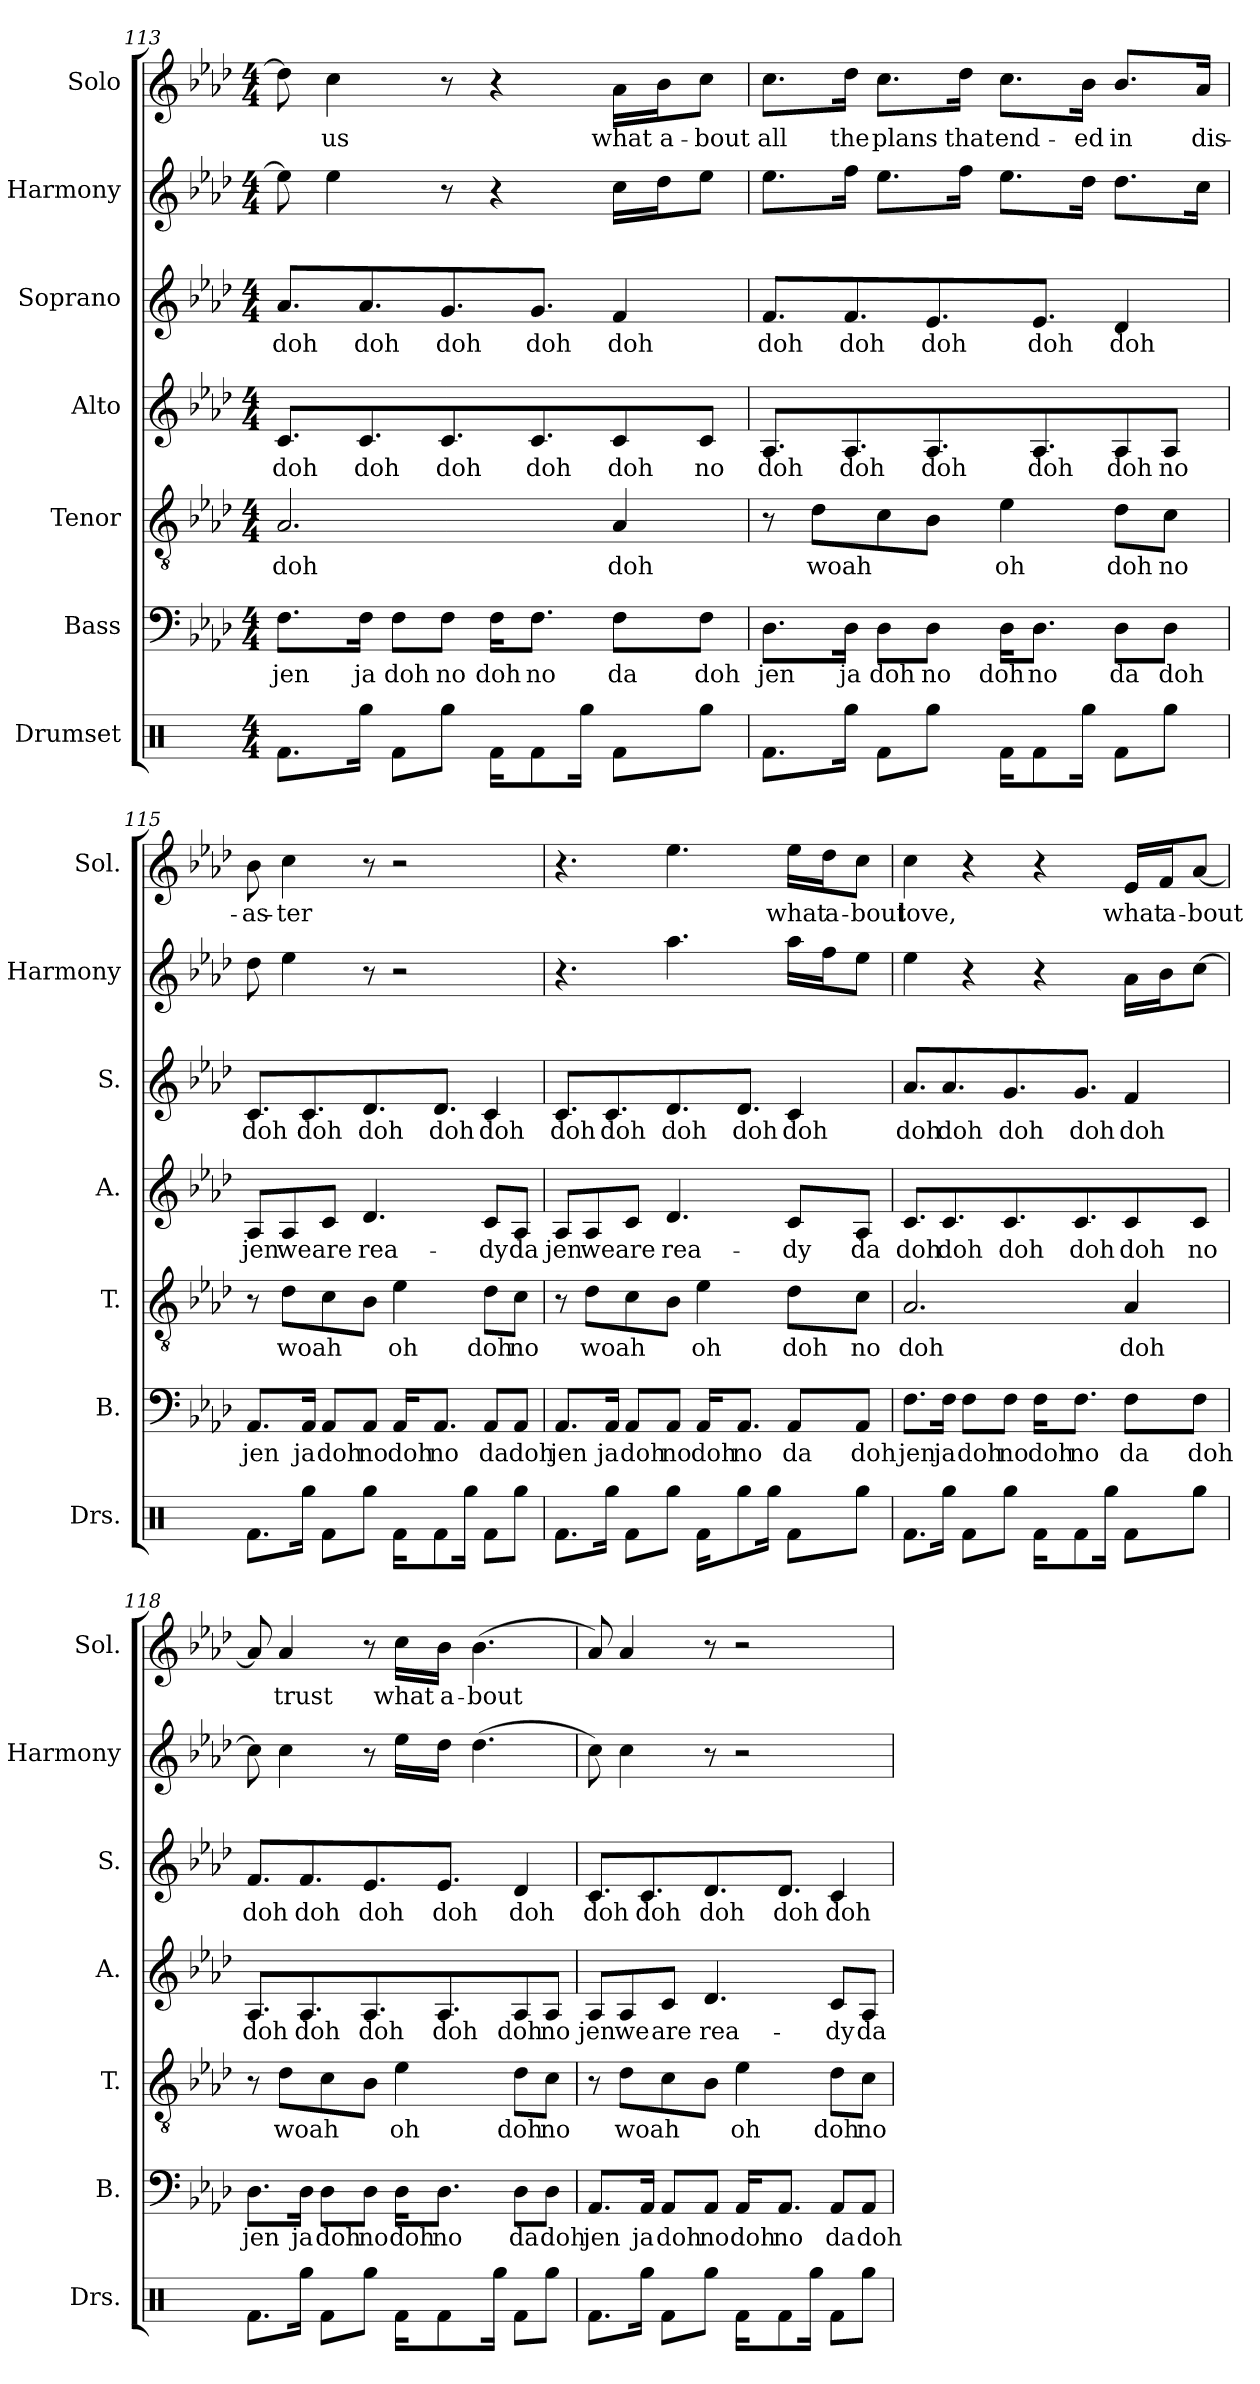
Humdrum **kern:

**kern	**kern	**text	**kern	**text	**kern	**text	**kern	**text	**kern	**kern	**text
*part7	*part6	*part6	*part5	*part5	*part4	*part4	*part3	*part3	*part2	*part1	*part1
*staff7	*staff6	*staff6	*staff5	*staff5	*staff4	*staff4	*staff3	*staff3	*staff2	*staff1	*staff1
*I"Drumset	*I"Bass	*	*I"Tenor	*	*I"Alto	*	*I"Soprano	*	*I"Harmony	*I"Solo	*
*I'Drs.	*I'B.	*	*I'T.	*	*I'A.	*	*I'S.	*	*I'Harmony	*I'Sol.	*
*clefX	*clefF4	*	*clefGv2	*	*clefG2	*	*clefG2	*	*clefG2	*clefG2	*
*k[]	*k[b-e-a-d-]	*	*k[b-e-a-d-]	*	*k[b-e-a-d-]	*	*k[b-e-a-d-]	*	*k[b-e-a-d-]	*k[b-e-a-d-]	*
*M4/4	*M4/4	*	*M4/4	*	*M4/4	*	*M4/4	*	*M4/4	*M4/4	*
=113	=113	=113	=113	=113	=113	=113	=113	=113	=113	=113	=113
!	!	!LO:LY:b	!	!LO:LY:b	!	!LO:LY:b	!	!LO:LY:b	!	!	!
8.Rf\L	8.F\L	jen	2.A-/	doh	8.c/L	doh	8.a-/L	doh	8ee-\]	8dd-\]	.
!	!	!	!	!	!	!	!	!	!	!	!LO:LY:b
.	.	.	.	.	.	.	.	.	4ee-\	4cc\	us
!	!	!LO:LY:b	!	!	!	!LO:LY:b	!	!LO:LY:b	!	!	!
16Rgg\Jk	16F\Jk	ja	.	.	8.c/	doh	8.a-/	doh	.	.	.
!	!	!LO:LY:b	!	!	!	!	!	!	!	!	!
8Rf\L	8F\L	doh	.	.	.	.	.	.	.	.	.
!	!	!LO:LY:b	!	!	!	!LO:LY:b	!	!LO:LY:b	!	!	!
8Rgg\J	8F\J	no	.	.	8.c/	doh	8.g/	doh	8r	8r	.
!	!	!LO:LY:b	!	!	!	!	!	!	!	!	!
16Rf\KL	16F\KL	doh	.	.	.	.	.	.	4r	4r	.
!	!	!LO:LY:b	!	!	!	!LO:LY:b	!	!LO:LY:b	!	!	!
8Rf\	8.F\J	no	.	.	8.c/	doh	8.g/J	doh	.	.	.
16Rgg\Jk	.	.	.	.	.	.	.	.	.	.	.
!	!	!LO:LY:b	!	!LO:LY:b	!	!LO:LY:b	!	!LO:LY:b	!	!	!LO:LY:b
8Rf\L	8F\L	da	4A-/	doh	8c/	doh	4f/	doh	16cc\LL	16a-\LL	what
!	!	!	!	!	!	!	!	!	!	!	!LO:LY:b
.	.	.	.	.	.	.	.	.	16dd-\J	16b-\J	a-
!	!	!LO:LY:b	!	!	!	!LO:LY:b	!	!	!	!	!LO:LY:b
8Rgg\J	8F\J	doh	.	.	8c/J	no	.	.	8ee-\J	8cc\J	-bout
!!LO:LB:g=z
=114	=114	=114	=114	=114	=114	=114	=114	=114	=114	=114	=114
!	!	!LO:LY:b	!	!	!	!LO:LY:b	!	!LO:LY:b	!	!	!LO:LY:b
8.Rf\L	8.D-\L	jen	8r	.	8.A-/L	doh	8.f/L	doh	8.ee-\L	8.cc\L	all
!	!	!	!	!LO:LY:b	!	!	!	!	!	!	!
.	.	.	8d-\L	woah	.	.	.	.	.	.	.
!	!	!LO:LY:b	!	!	!	!LO:LY:b	!	!LO:LY:b	!	!	!LO:LY:b
16Rgg\Jk	16D-\Jk	ja	.	.	8.A-/	doh	8.f/	doh	16ff\Jk	16dd-\Jk	the
!	!	!LO:LY:b	!	!	!	!	!	!	!	!	!LO:LY:b
8Rf\L	8D-\L	doh	8c\	.	.	.	.	.	8.ee-\L	8.cc\L	plans
!	!	!LO:LY:b	!	!	!	!LO:LY:b	!	!LO:LY:b	!	!	!
8Rgg\J	8D-\J	no	8B-\J	.	8.A-/	doh	8.e-/	doh	.	.	.
!	!	!	!	!	!	!	!	!	!	!	!LO:LY:b
.	.	.	.	.	.	.	.	.	16ff\Jk	16dd-\Jk	that
!	!	!LO:LY:b	!	!LO:LY:b	!	!	!	!	!	!	!LO:LY:b
16Rf\KL	16D-\KL	doh	4e-\	oh	.	.	.	.	8.ee-\L	8.cc\L	end-
!	!	!LO:LY:b	!	!	!	!LO:LY:b	!	!LO:LY:b	!	!	!
8Rf\	8.D-\J	no	.	.	8.A-/	doh	8.e-/J	doh	.	.	.
!	!	!	!	!	!	!	!	!	!	!	!LO:LY:b
16Rgg\Jk	.	.	.	.	.	.	.	.	16dd-\Jk	16b-\Jk	-ed
!	!	!LO:LY:b	!	!LO:LY:b	!	!LO:LY:b	!	!LO:LY:b	!	!	!LO:LY:b
8Rf\L	8D-\L	da	8d-\L	doh	8A-/	doh	4d-/	doh	8.dd-\L	8.b-/L	in
!	!	!LO:LY:b	!	!LO:LY:b	!	!LO:LY:b	!	!	!	!	!
8Rgg\J	8D-\J	doh	8c\J	no	8A-/J	no	.	.	.	.	.
!	!	!	!	!	!	!	!	!	!	!	!LO:LY:b
.	.	.	.	.	.	.	.	.	16cc\Jk	16a-/Jk	dis-
=115	=115	=115	=115	=115	=115	=115	=115	=115	=115	=115	=115
!	!	!LO:LY:b	!	!	!	!LO:LY:b	!	!LO:LY:b	!	!	!LO:LY:b
8.Rf\L	8.AA-/L	jen	8r	.	8A-/L	jen	8.c/L	doh	8dd-\	8b-\	-as-
!	!	!	!	!LO:LY:b	!	!LO:LY:b	!	!	!	!	!LO:LY:b
.	.	.	8d-\L	woah	8A-/	we	.	.	4ee-\	4cc\	-ter
!	!	!LO:LY:b	!	!	!	!	!	!LO:LY:b	!	!	!
16Rgg\Jk	16AA-/Jk	ja	.	.	.	.	8.c/	doh	.	.	.
!	!	!LO:LY:b	!	!	!	!LO:LY:b	!	!	!	!	!
8Rf\L	8AA-/L	doh	8c\	.	8c/J	are	.	.	.	.	.
!	!	!LO:LY:b	!	!	!	!LO:LY:b	!	!LO:LY:b	!	!	!
8Rgg\J	8AA-/J	no	8B-\J	.	4.d-/	rea-	8.d-/	doh	8r	8r	.
!	!	!LO:LY:b	!	!LO:LY:b	!	!	!	!	!	!	!
16Rf\KL	16AA-/KL	doh	4e-\	oh	.	.	.	.	2r	2r	.
!	!	!LO:LY:b	!	!	!	!	!	!LO:LY:b	!	!	!
8Rf\	8.AA-/J	no	.	.	.	.	8.d-/J	doh	.	.	.
16Rgg\Jk	.	.	.	.	.	.	.	.	.	.	.
!	!	!LO:LY:b	!	!LO:LY:b	!	!LO:LY:b	!	!LO:LY:b	!	!	!
8Rf\L	8AA-/L	da	8d-\L	doh	8c/L	dy	4c/	doh	.	.	.
!	!	!LO:LY:b	!	!LO:LY:b	!	!LO:LY:b	!	!	!	!	!
8Rgg\J	8AA-/J	doh	8c\J	no	8A-/J	da	.	.	.	.	.
=116	=116	=116	=116	=116	=116	=116	=116	=116	=116	=116	=116
!	!	!LO:LY:b	!	!	!	!LO:LY:b	!	!LO:LY:b	!	!	!
8.Rf\L	8.AA-/L	jen	8r	.	8A-/L	jen	8.c/L	doh	4.r	4.r	.
!	!	!	!	!LO:LY:b	!	!LO:LY:b	!	!	!	!	!
.	.	.	8d-\L	woah	8A-/	we	.	.	.	.	.
!	!	!LO:LY:b	!	!	!	!	!	!LO:LY:b	!	!	!
16Rgg\Jk	16AA-/Jk	ja	.	.	.	.	8.c/	doh	.	.	.
!	!	!LO:LY:b	!	!	!	!LO:LY:b	!	!	!	!	!
8Rf\L	8AA-/L	doh	8c\	.	8c/J	are	.	.	.	.	.
!	!	!LO:LY:b	!	!	!	!LO:LY:b	!	!LO:LY:b	!	!	!
8Rgg\J	8AA-/J	no	8B-\J	.	4.d-/	rea-	8.d-/	doh	4.aa-\	4.ee-\	.
!	!	!LO:LY:b	!	!LO:LY:b	!	!	!	!	!	!	!
16Rf\KL	16AA-/KL	doh	4e-\	oh	.	.	.	.	.	.	.
!	!	!LO:LY:b	!	!	!	!	!	!LO:LY:b	!	!	!
8Rgg\	8.AA-/J	no	.	.	.	.	8.d-/J	doh	.	.	.
16Rgg\Jk	.	.	.	.	.	.	.	.	.	.	.
!	!	!LO:LY:b	!	!LO:LY:b	!	!LO:LY:b	!	!LO:LY:b	!	!	!LO:LY:b
8Rf\L	8AA-/L	da	8d-\L	doh	8c/L	dy	4c/	doh	16aa-\LL	16ee-\LL	what
!	!	!	!	!	!	!	!	!	!	!	!LO:LY:b
.	.	.	.	.	.	.	.	.	16ff\J	16dd-\J	a-
!	!	!LO:LY:b	!	!LO:LY:b	!	!LO:LY:b	!	!	!	!	!LO:LY:b
8Rgg\J	8AA-/J	doh	8c\J	no	8A-/J	da	.	.	8ee-\J	8cc\J	-bout
!!LO:PB:g=z
=117	=117	=117	=117	=117	=117	=117	=117	=117	=117	=117	=117
!	!	!LO:LY:b	!	!LO:LY:b	!	!LO:LY:b	!	!LO:LY:b	!	!	!LO:LY:b
8.Rf\L	8.F\L	jen	2.A-/	doh	8.c/L	doh	8.a-/L	doh	4ee-\	4cc\	love,
!	!	!LO:LY:b	!	!	!	!LO:LY:b	!	!LO:LY:b	!	!	!
16Rgg\Jk	16F\Jk	ja	.	.	8.c/	doh	8.a-/	doh	.	.	.
!	!	!LO:LY:b	!	!	!	!	!	!	!	!	!
8Rf\L	8F\L	doh	.	.	.	.	.	.	4r	4r	.
!	!	!LO:LY:b	!	!	!	!LO:LY:b	!	!LO:LY:b	!	!	!
8Rgg\J	8F\J	no	.	.	8.c/	doh	8.g/	doh	.	.	.
!	!	!LO:LY:b	!	!	!	!	!	!	!	!	!
16Rf\KL	16F\KL	doh	.	.	.	.	.	.	4r	4r	.
!	!	!LO:LY:b	!	!	!	!LO:LY:b	!	!LO:LY:b	!	!	!
8Rf\	8.F\J	no	.	.	8.c/	doh	8.g/J	doh	.	.	.
16Rgg\Jk	.	.	.	.	.	.	.	.	.	.	.
!	!	!LO:LY:b	!	!LO:LY:b	!	!LO:LY:b	!	!LO:LY:b	!	!	!LO:LY:b
8Rf\L	8F\L	da	4A-/	doh	8c/	doh	4f/	doh	16a-\LL	16e-/LL	what
!	!	!	!	!	!	!	!	!	!	!	!LO:LY:b
.	.	.	.	.	.	.	.	.	16b-\J	16f/J	a-
!	!	!LO:LY:b	!	!	!	!LO:LY:b	!	!	!	!	!LO:LY:b
8Rgg\J	8F\J	doh	.	.	8c/J	no	.	.	[8cc\J	[8a-/J	-bout
=118	=118	=118	=118	=118	=118	=118	=118	=118	=118	=118	=118
!	!	!LO:LY:b	!	!	!	!LO:LY:b	!	!LO:LY:b	!	!	!
8.Rf\L	8.D-\L	jen	8r	.	8.A-/L	doh	8.f/L	doh	8cc\]	8a-/]	.
!	!	!	!	!LO:LY:b	!	!	!	!	!	!	!LO:LY:b
.	.	.	8d-\L	woah	.	.	.	.	4cc\	4a-/	trust
!	!	!LO:LY:b	!	!	!	!LO:LY:b	!	!LO:LY:b	!	!	!
16Rgg\Jk	16D-\Jk	ja	.	.	8.A-/	doh	8.f/	doh	.	.	.
!	!	!LO:LY:b	!	!	!	!	!	!	!	!	!
8Rf\L	8D-\L	doh	8c\	.	.	.	.	.	.	.	.
!	!	!LO:LY:b	!	!	!	!LO:LY:b	!	!LO:LY:b	!	!	!
8Rgg\J	8D-\J	no	8B-\J	.	8.A-/	doh	8.e-/	doh	8r	8r	.
!	!	!LO:LY:b	!	!LO:LY:b	!	!	!	!	!	!	!LO:LY:b
16Rf\KL	16D-\KL	doh	4e-\	oh	.	.	.	.	16ee-\LL	16cc\LL	what
!	!	!LO:LY:b	!	!	!	!LO:LY:b	!	!LO:LY:b	!	!	!LO:LY:b
8Rf\	8.D-\J	no	.	.	8.A-/	doh	8.e-/J	doh	16dd-\JJ	16b-\JJ	a-
!	!	!	!	!	!	!	!	!	!	!	!LO:LY:b
.	.	.	.	.	.	.	.	.	(4.dd-\	(4.b-\	-bout
16Rgg\Jk	.	.	.	.	.	.	.	.	.	.	.
!	!	!LO:LY:b	!	!LO:LY:b	!	!LO:LY:b	!	!LO:LY:b	!	!	!
8Rf\L	8D-\L	da	8d-\L	doh	8A-/	doh	4d-/	doh	.	.	.
!	!	!LO:LY:b	!	!LO:LY:b	!	!LO:LY:b	!	!	!	!	!
8Rgg\J	8D-\J	doh	8c\J	no	8A-/J	no	.	.	.	.	.
=119	=119	=119	=119	=119	=119	=119	=119	=119	=119	=119	=119
!	!	!LO:LY:b	!	!	!	!LO:LY:b	!	!LO:LY:b	!	!	!
8.Rf\L	8.AA-/L	jen	8r	.	8A-/L	jen	8.c/L	doh	8cc\)	8a-/)	.
!	!	!	!	!LO:LY:b	!	!LO:LY:b	!	!	!	!	!
.	.	.	8d-\L	woah	8A-/	we	.	.	4cc\	4a-/	.
!	!	!LO:LY:b	!	!	!	!	!	!LO:LY:b	!	!	!
16Rgg\Jk	16AA-/Jk	ja	.	.	.	.	8.c/	doh	.	.	.
!	!	!LO:LY:b	!	!	!	!LO:LY:b	!	!	!	!	!
8Rf\L	8AA-/L	doh	8c\	.	8c/J	are	.	.	.	.	.
!	!	!LO:LY:b	!	!	!	!LO:LY:b	!	!LO:LY:b	!	!	!
8Rgg\J	8AA-/J	no	8B-\J	.	4.d-/	rea-	8.d-/	doh	8r	8r	.
!	!	!LO:LY:b	!	!LO:LY:b	!	!	!	!	!	!	!
16Rf\KL	16AA-/KL	doh	4e-\	oh	.	.	.	.	2r	2r	.
!	!	!LO:LY:b	!	!	!	!	!	!LO:LY:b	!	!	!
8Rf\	8.AA-/J	no	.	.	.	.	8.d-/J	doh	.	.	.
16Rgg\Jk	.	.	.	.	.	.	.	.	.	.	.
!	!	!LO:LY:b	!	!LO:LY:b	!	!LO:LY:b	!	!LO:LY:b	!	!	!
8Rf\L	8AA-/L	da	8d-\L	doh	8c/L	dy	4c/	doh	.	.	.
!	!	!LO:LY:b	!	!LO:LY:b	!	!LO:LY:b	!	!	!	!	!
8Rgg\J	8AA-/J	doh	8c\J	no	8A-/J	da	.	.	.	.	.
=	=	=	=	=	=	=	=	=	=	=	=
*-	*-	*-	*-	*-	*-	*-	*-	*-	*-	*-	*-
